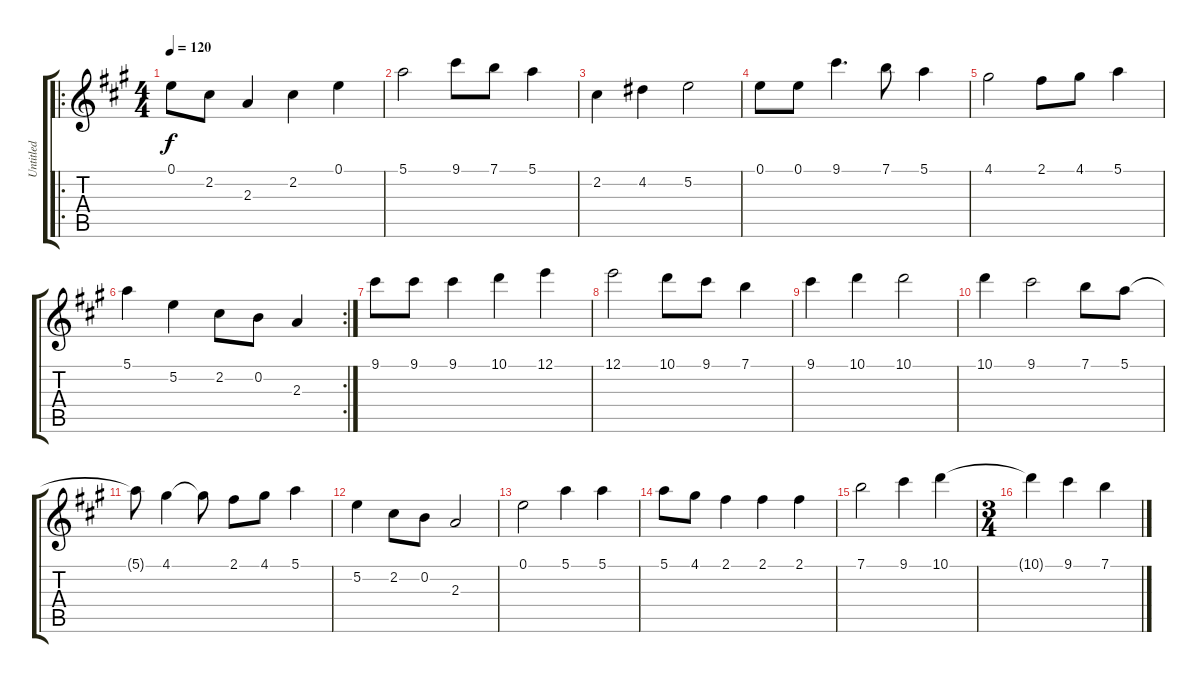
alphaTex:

\track ("Untitled" "Untitled") {instrument distortionguitar}
\staff {score tabs}
\tuning (E4 B3 G3 D3 A2 E2) {hide}
\ro
\ts (4 4)
\tempo 120
\clef g2
\ks a
0.1.8{dy f instrument distortionguitar} 2.2.8 2.3.4 2.2.4 0.1.4 |
5.1.2 9.1.8 7.1.8 5.1.4 |
2.2.4 4.2.4 5.2.2 |
0.1.8 0.1.8 9.1.4{d} 7.1.8 5.1.4 |
4.1.2 2.1.8 4.1.8 5.1.4 |
\rc 2
5.1.4 5.2.4 2.2.8 0.2.8 2.3.4 |
9.1.8 9.1.8 9.1.4 10.1.4 12.1.4 |
12.1.2 10.1.8 9.1.8 7.1.4 |
9.1.4 10.1.4 10.1.2 |
10.1.4 9.1.2 7.1.8 5.1.8 |
5.1{t}.8 4.1.4 4.1{t}.8 2.1.8 4.1.8 5.1.4 |
5.2.4 2.2.8 0.2.8 2.3.2 |
0.1.2 5.1.4 5.1.4 |
5.1.8 4.1.8 2.1.4 2.1.4 2.1.4 |
7.1.2 9.1.4 10.1.4 |
\ts (3 4)
10.1{t}.4 9.1.4 7.1.4
